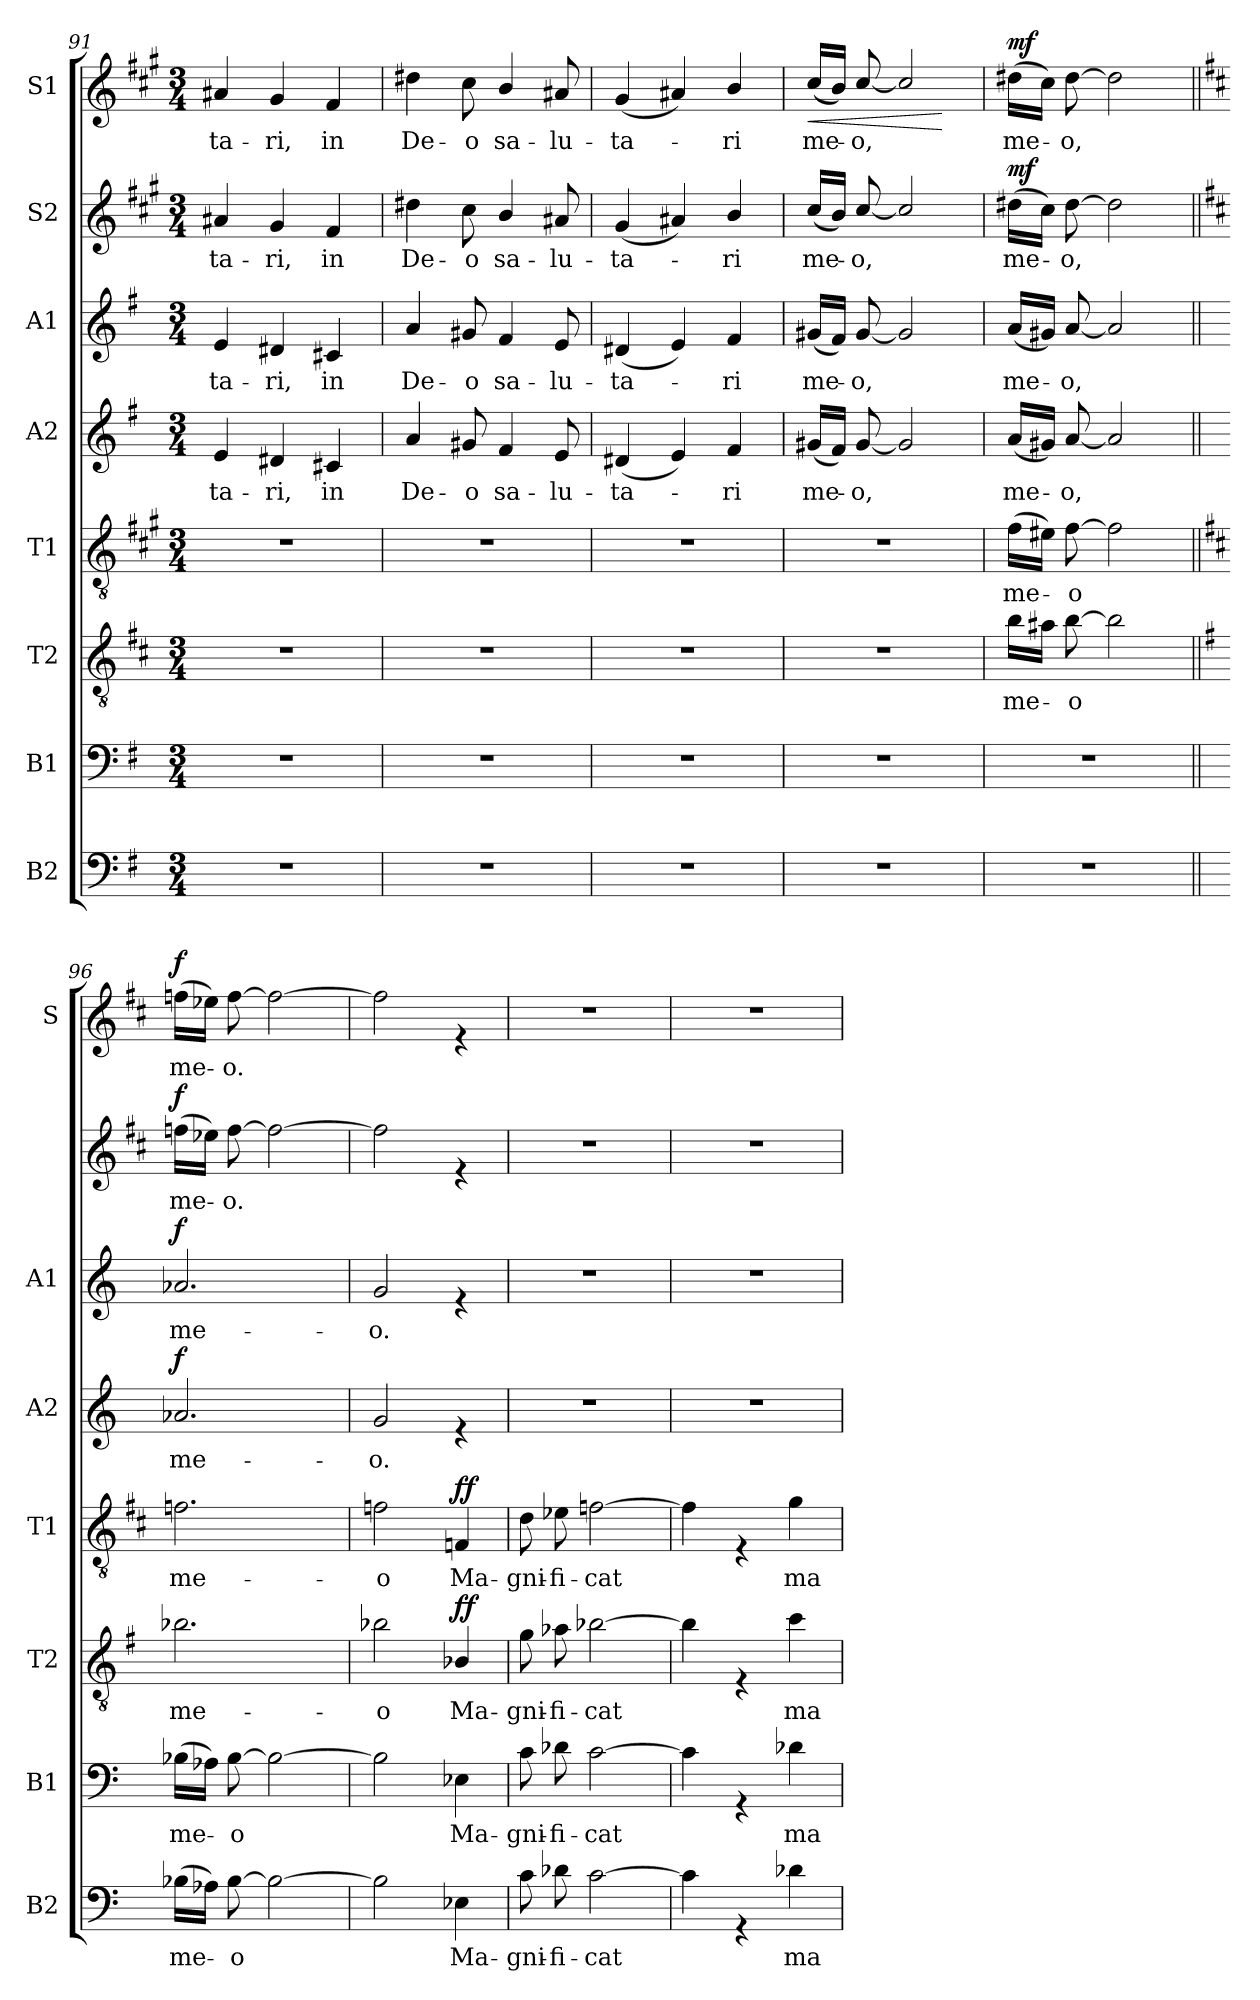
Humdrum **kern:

**kern	**text	**kern	**text	**kern	**text	**dynam	**kern	**text	**dynam	**kern	**text	**dynam	**kern	**text	**dynam	**kern	**text	**dynam	**kern	**text	**dynam
*part8	*part8	*part7	*part7	*part6	*part6	*part6	*part5	*part5	*part5	*part4	*part4	*part4	*part3	*part3	*part3	*part2	*part2	*part2	*part1	*part1	*part1
*staff8	*staff8	*staff7	*staff7	*staff6	*staff6	*staff6	*staff5	*staff5	*staff5	*staff4	*staff4	*staff4	*staff3	*staff3	*staff3	*staff2	*staff2	*staff2	*staff1	*staff1	*staff1
*I"B2	*	*I"B1	*	*I"T2	*	*	*I"T1	*	*	*I"A2	*	*	*I"A1	*	*	*I"S2	*	*	*I"S1	*	*
*I'B2	*	*I'B1	*	*I'T2	*	*	*I'T1	*	*	*I'A2	*	*	*I'A1	*	*	*	*	*	*I'S	*	*
!!LO:PB:g=z
*clefF4	*	*clefF4	*	*clefGv2	*	*	*clefGv2	*	*	*clefG2	*	*	*clefG2	*	*	*clefG2	*	*	*clefG2	*	*
*	*	*	*	*ITrd4c7	*	*	*ITrd1c2	*	*	*	*	*	*	*	*	*ITrd1c2	*	*	*ITrd1c2	*	*
*k[f#]	*	*k[f#]	*	*k[f#]	*	*	*k[f#]	*	*	*k[f#]	*	*	*k[f#]	*	*	*k[f#]	*	*	*k[f#]	*	*
*M3/4	*	*M3/4	*	*M3/4	*	*	*M3/4	*	*	*M3/4	*	*	*M3/4	*	*	*M3/4	*	*	*M3/4	*	*
=91	=91	=91	=91	=91	=91	=91	=91	=91	=91	=91	=91	=91	=91	=91	=91	=91	=91	=91	=91	=91	=91
2.r	.	2.r	.	2.r	.	.	2.r	.	.	4e/	-ta-	.	4e/	-ta-	.	4g#X/	-ta-	.	4g#X/	-ta-	.
.	.	.	.	.	.	.	.	.	.	4d#X/	-ri,	.	4d#X/	-ri,	.	4f#/	-ri,	.	4f#/	-ri,	.
.	.	.	.	.	.	.	.	.	.	4c#X/	in	.	4c#X/	in	.	4e/	in	.	4e/	in	.
=92	=92	=92	=92	=92	=92	=92	=92	=92	=92	=92	=92	=92	=92	=92	=92	=92	=92	=92	=92	=92	=92
2.r	.	2.r	.	2.r	.	.	2.r	.	.	4a/	De-	.	4a/	De-	.	4cc#X\	De-	.	4cc#X\	De-	.
.	.	.	.	.	.	.	.	.	.	8g#X/	-o	.	8g#X/	-o	.	8b\	-o	.	8b\	-o	.
.	.	.	.	.	.	.	.	.	.	4f#/	sa-	.	4f#/	sa-	.	4a/	sa-	.	4a/	sa-	.
.	.	.	.	.	.	.	.	.	.	8e/	-lu-	.	8e/	-lu-	.	8g#X/	-lu-	.	8g#X/	-lu-	.
=93	=93	=93	=93	=93	=93	=93	=93	=93	=93	=93	=93	=93	=93	=93	=93	=93	=93	=93	=93	=93	=93
2.r	.	2.r	.	2.r	.	.	2.r	.	.	(4d#X/	-ta-	.	(4d#X/	-ta-	.	(4f#/	-ta-	.	(4f#/	-ta-	.
.	.	.	.	.	.	.	.	.	.	4e/)	.	.	4e/)	.	.	4g#X/)	.	.	4g#X/)	.	.
.	.	.	.	.	.	.	.	.	.	4f#/	-ri	.	4f#/	-ri	.	4a/	-ri	.	4a/	-ri	.
=94	=94	=94	=94	=94	=94	=94	=94	=94	=94	=94	=94	=94	=94	=94	=94	=94	=94	=94	=94	=94	=94
!	!	!	!	!	!	!	!	!	!	!	!	!	!	!	!	!	!	!	!	!	!LO:HP:b
2.r	.	2.r	.	2.r	.	.	2.r	.	.	(16g#X/LL	me-	.	(16g#X/LL	me-	.	(16b/LL	me-	.	(16b/LL	me-	<
.	.	.	.	.	.	.	.	.	.	16f#/JJ)	.	.	16f#/JJ)	.	.	16a/JJ)	.	.	16a/JJ)	.	.
.	.	.	.	.	.	.	.	.	.	[8g#/	-o,	.	[8g#/	-o,	.	[8b/	-o,	.	[8b/	-o,	.
.	.	.	.	.	.	.	.	.	.	2g#/]	.	.	2g#/]	.	.	2b/]	.	.	2b/]	.	.
.	.	.	.	.	.	.	.	.	.	.	.	.	.	.	.	.	.	.	.	.	[
=95	=95	=95	=95	=95	=95	=95	=95	=95	=95	=95	=95	=95	=95	=95	=95	=95	=95	=95	=95	=95	=95
!	!	!	!	!	!	!	!	!	!	!	!	!	!	!	!	!	!	!LO:DY:a	!	!	!LO:DY:a
2.r	.	2.r	.	16e\LL	me-	.	(>16e\LL	me-	.	(16a/LL	me-	.	(16a/LL	me-	.	(>16cc#X\LL	me-	mf	(>16cc#X\LL	me-	mf
.	.	.	.	16d#X\JJ	.	.	16d#X\JJ)	.	.	16g#X/JJ)	.	.	16g#X/JJ)	.	.	16b\JJ)	.	.	16b\JJ)	.	.
.	.	.	.	[8e\	-o	.	[8e\	-o	.	[8a/	-o,	.	[8a/	-o,	.	[8cc#\	-o,	.	[8cc#\	-o,	.
.	.	.	.	2e\]	.	.	2e\]	.	.	2a/]	.	.	2a/]	.	.	2cc#\]	.	.	2cc#\]	.	.
!!LO:PB:g=z
=96||	=96||	=96||	=96||	=96||	=96||	=96||	=96||	=96||	=96||	=96||	=96||	=96||	=96||	=96||	=96||	=96||	=96||	=96||	=96||	=96||	=96||
*k[]	*	*k[]	*	*k[]	*	*	*k[]	*	*	*k[]	*	*	*k[]	*	*	*k[]	*	*	*k[]	*	*
!	!	!	!	!	!	!	!	!	!	!	!	!LO:DY:a	!	!	!LO:DY:a	!	!	!LO:DY:a	!	!	!LO:DY:a
(>16B-X\LL	me-	(>16B-X\LL	me-	2.e-X\	me-	.	2.e-X\	me-	.	2.a-X/	me-	f	2.a-X/	me-	f	(>16ee-X\LL	me-	f	(>16ee-X\LL	me-	f
16A-X\JJ)	.	16A-X\JJ)	.	.	.	.	.	.	.	.	.	.	.	.	.	16dd-X\JJ)	.	.	16dd-X\JJ)	.	.
[8B-\	-o	[8B-\	-o	.	.	.	.	.	.	.	.	.	.	.	.	[8ee-\	-o.	.	[8ee-\	-o.	.
2B-\_	.	2B-\_	.	.	.	.	.	.	.	.	.	.	.	.	.	2ee-\_	.	.	2ee-\_	.	.
=97	=97	=97	=97	=97	=97	=97	=97	=97	=97	=97	=97	=97	=97	=97	=97	=97	=97	=97	=97	=97	=97
2B-\]	.	2B-\]	.	2e-X\	-o	.	2e-X\	-o	.	2g/	-o.	.	2g/	-o.	.	2ee-\]	.	.	2ee-\]	.	.
!	!	!	!	!	!	!LO:DY:b	!	!	!	!	!	!	!	!	!	!	!	!	!	!	!
!	!	!	!	!	!	!LO:DY:n=1:a	!	!	!LO:DY:b	!	!	!	!	!	!	!	!	!	!	!	!
!	!	!	!	!	!	!	!	!	!LO:DY:n=1:a	!	!	!	!	!	!	!	!	!	!	!	!
4E-X\	Ma-	4E-X\	Ma-	4E-X/	Ma-	f f	4E-X/	Ma-	f f	4re	.	.	4re	.	.	4re	.	.	4re	.	.
=98	=98	=98	=98	=98	=98	=98	=98	=98	=98	=98	=98	=98	=98	=98	=98	=98	=98	=98	=98	=98	=98
8c\	-gni-	8c\	-gni-	8c\	-gni-	.	8c\	-gni-	.	2.r	.	.	2.r	.	.	2.r	.	.	2.r	.	.
8d-X\	-fi-	8d-X\	-fi-	8d-X\	-fi-	.	8d-X\	-fi-	.	.	.	.	.	.	.	.	.	.	.	.	.
[2c\	-cat	[2c\	-cat	[2e-X\	-cat	.	[2e-X\	-cat	.	.	.	.	.	.	.	.	.	.	.	.	.
=99	=99	=99	=99	=99	=99	=99	=99	=99	=99	=99	=99	=99	=99	=99	=99	=99	=99	=99	=99	=99	=99
4c\]	.	4c\]	.	4e-\]	.	.	4e-\]	.	.	2.r	.	.	2.r	.	.	2.r	.	.	2.r	.	.
4rGG	.	4rGG	.	4rE	.	.	4rE	.	.	.	.	.	.	.	.	.	.	.	.	.	.
4d-X\	ma-	4d-X\	ma-	4f\	ma-	.	4f\	ma-	.	.	.	.	.	.	.	.	.	.	.	.	.
=	=	=	=	=	=	=	=	=	=	=	=	=	=	=	=	=	=	=	=	=	=
*-	*-	*-	*-	*-	*-	*-	*-	*-	*-	*-	*-	*-	*-	*-	*-	*-	*-	*-	*-	*-	*-
